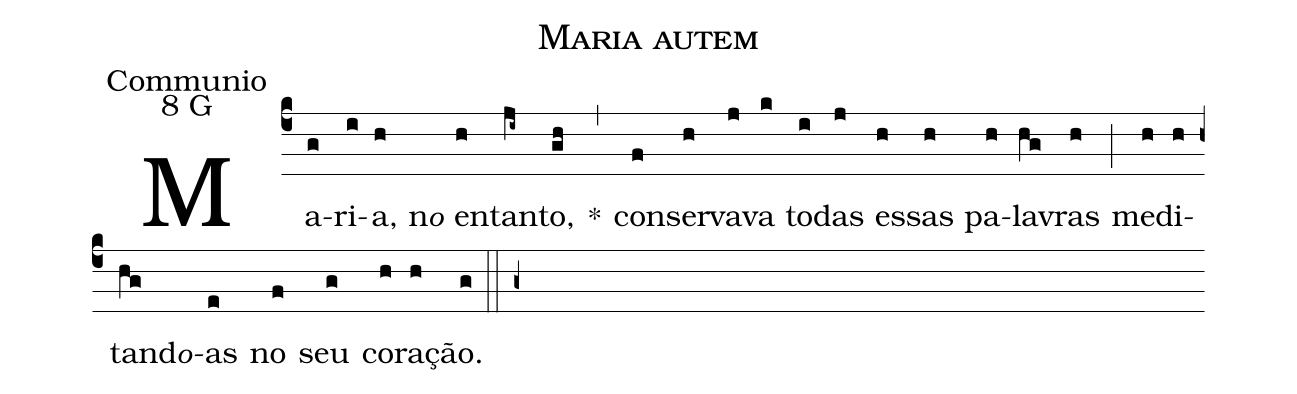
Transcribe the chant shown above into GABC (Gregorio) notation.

name: Maria autem;
office-part: Communio;
mode: 8;
mode-differentia: G;
%%
(c4)

Ma(g)ri(i)a,(h) n<e>o</e> en(h)tan(ji~)to,(gh) *(,) con(f)ser(h)va(j)va(k) to(i)das(j) es(h)sas(h) pa(h)la(hg)vras(h) (;) me(h)di(h)tan(hg)d<e>o</e>-as(e) no(f) seu(g) co(h)ra(h)ção.(g)

(::)

(g+)
